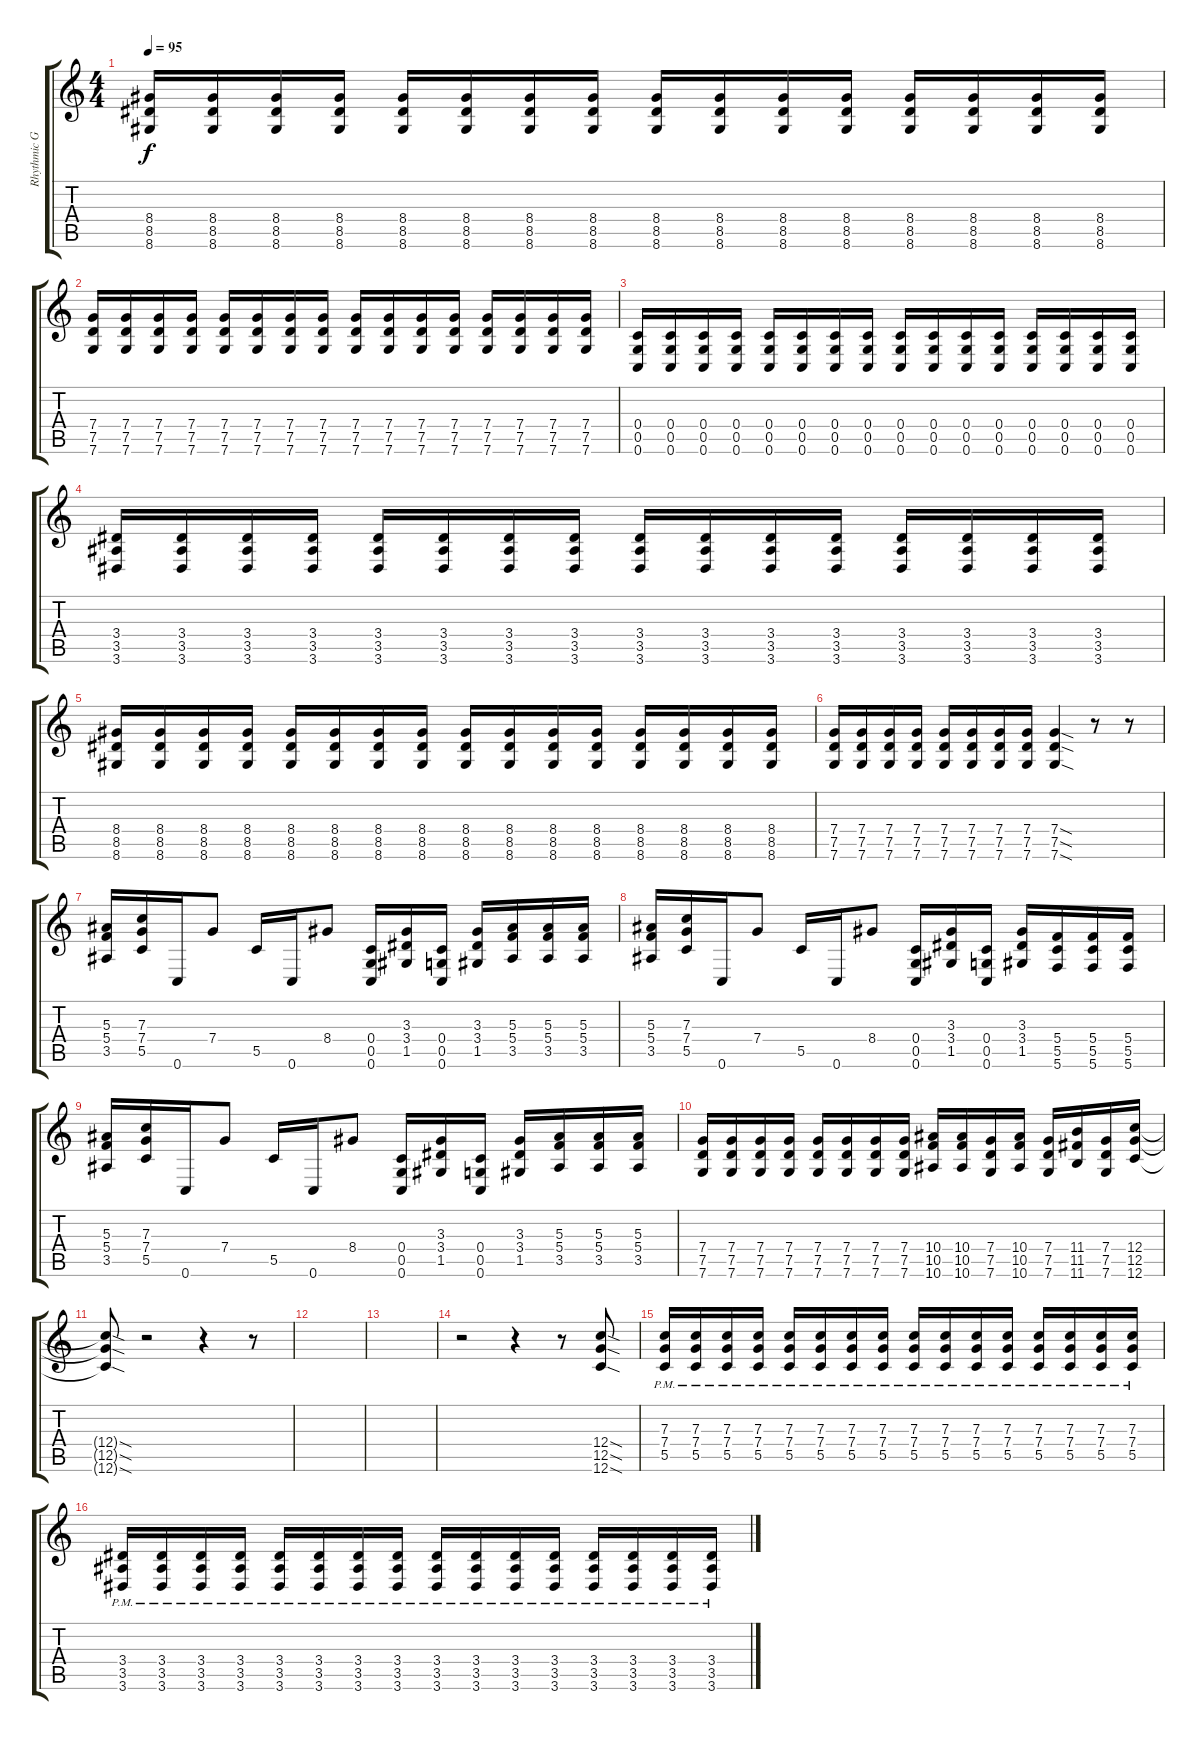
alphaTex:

\track ("Rhythmic Guitar" "Rhythmic G") {instrument distortionguitar}
\staff {score tabs}
\tuning (D4 A3 F3 C3 G2 C2) {hide}
\ts (4 4)
\tempo 95
\clef g2
\ks c
(8.4 8.5 8.6).16{dy f} (8.4 8.5 8.6).16 (8.4 8.5 8.6).16 (8.4 8.5 8.6).16 (8.4 8.5 8.6).16 (8.4 8.5 8.6).16 (8.4 8.5 8.6).16 (8.4 8.5 8.6).16 (8.4 8.5 8.6).16 (8.4 8.5 8.6).16 (8.4 8.5 8.6).16 (8.4 8.5 8.6).16 (8.4 8.5 8.6).16 (8.4 8.5 8.6).16 (8.4 8.5 8.6).16 (8.4 8.5 8.6).16 |
(7.4 7.5 7.6).16 (7.4 7.5 7.6).16 (7.4 7.5 7.6).16 (7.4 7.5 7.6).16 (7.4 7.5 7.6).16 (7.4 7.5 7.6).16 (7.4 7.5 7.6).16 (7.4 7.5 7.6).16 (7.4 7.5 7.6).16 (7.4 7.5 7.6).16 (7.4 7.5 7.6).16 (7.4 7.5 7.6).16 (7.4 7.5 7.6).16 (7.4 7.5 7.6).16 (7.4 7.5 7.6).16 (7.4 7.5 7.6).16 |
(0.4 0.5 0.6).16 (0.4 0.5 0.6).16 (0.4 0.5 0.6).16 (0.4 0.5 0.6).16 (0.4 0.5 0.6).16 (0.4 0.5 0.6).16 (0.4 0.5 0.6).16 (0.4 0.5 0.6).16 (0.4 0.5 0.6).16 (0.4 0.5 0.6).16 (0.4 0.5 0.6).16 (0.4 0.5 0.6).16 (0.4 0.5 0.6).16 (0.4 0.5 0.6).16 (0.4 0.5 0.6).16 (0.4 0.5 0.6).16 |
(3.4 3.5 3.6).16 (3.4 3.5 3.6).16 (3.4 3.5 3.6).16 (3.4 3.5 3.6).16 (3.4 3.5 3.6).16 (3.4 3.5 3.6).16 (3.4 3.5 3.6).16 (3.4 3.5 3.6).16 (3.4 3.5 3.6).16 (3.4 3.5 3.6).16 (3.4 3.5 3.6).16 (3.4 3.5 3.6).16 (3.4 3.5 3.6).16 (3.4 3.5 3.6).16 (3.4 3.5 3.6).16 (3.4 3.5 3.6).16 |
(8.4 8.5 8.6).16 (8.4 8.5 8.6).16 (8.4 8.5 8.6).16 (8.4 8.5 8.6).16 (8.4 8.5 8.6).16 (8.4 8.5 8.6).16 (8.4 8.5 8.6).16 (8.4 8.5 8.6).16 (8.4 8.5 8.6).16 (8.4 8.5 8.6).16 (8.4 8.5 8.6).16 (8.4 8.5 8.6).16 (8.4 8.5 8.6).16 (8.4 8.5 8.6).16 (8.4 8.5 8.6).16 (8.4 8.5 8.6).16 |
(7.4 7.5 7.6).16 (7.4 7.5 7.6).16 (7.4 7.5 7.6).16 (7.4 7.5 7.6).16 (7.4 7.5 7.6).16 (7.4 7.5 7.6).16 (7.4 7.5 7.6).16 (7.4 7.5 7.6).16 (7.4{sod} 7.5{sod} 7.6{sod}).4 r.8 r.8 |
(5.3 5.4 3.5).16 (7.3 7.4 5.5).16 0.6.16 7.4.8 5.5.16 0.6.16 8.4.8 (0.4 0.5 0.6).16 (3.3 3.4 1.5).16 (0.4 0.5 0.6).16 (3.3 3.4 1.5).16 (5.3 5.4 3.5).16 (5.3 5.4 3.5).16 (5.3 5.4 3.5).16 |
(5.3 5.4 3.5).16 (7.3 7.4 5.5).16 0.6.16 7.4.8 5.5.16 0.6.16 8.4.8 (0.4 0.5 0.6).16 (3.3 3.4 1.5).16 (0.4 0.5 0.6).16 (3.3 3.4 1.5).16 (5.4 5.5 5.6).16 (5.4 5.5 5.6).16 (5.4 5.5 5.6).16 |
(5.3 5.4 3.5).16 (7.3 7.4 5.5).16 0.6.16 7.4.8 5.5.16 0.6.16 8.4.8 (0.4 0.5 0.6).16 (3.3 3.4 1.5).16 (0.4 0.5 0.6).16 (3.3 3.4 1.5).16 (5.3 5.4 3.5).16 (5.3 5.4 3.5).16 (5.3 5.4 3.5).16 |
(7.4 7.5 7.6).16 (7.4 7.5 7.6).16 (7.4 7.5 7.6).16 (7.4 7.5 7.6).16 (7.4 7.5 7.6).16 (7.4 7.5 7.6).16 (7.4 7.5 7.6).16 (7.4 7.5 7.6).16 (10.4 10.5 10.6).16 (10.4 10.5 10.6).16 (7.4 7.5 7.6).16 (10.4 10.5 10.6).16 (7.4 7.5 7.6).16 (11.4 11.5 11.6).16 (7.4 7.5 7.6).16 (12.4 12.5 12.6).16 |
(12.4{sod t} 12.5{sod t} 12.6{sod t}).8 r.2 r.4 r.8 |
|
|
r.2 r.4 r.8 (12.4{sod} 12.5{sod} 12.6{sod}).8 |
(7.3{pm} 7.4{pm} 5.5{pm}).16 (7.3{pm} 7.4{pm} 5.5{pm}).16 (7.3{pm} 7.4{pm} 5.5{pm}).16 (7.3{pm} 7.4{pm} 5.5{pm}).16 (7.3{pm} 7.4{pm} 5.5{pm}).16 (7.3{pm} 7.4{pm} 5.5{pm}).16 (7.3{pm} 7.4{pm} 5.5{pm}).16 (7.3{pm} 7.4{pm} 5.5{pm}).16 (7.3{pm} 7.4{pm} 5.5{pm}).16 (7.3{pm} 7.4{pm} 5.5{pm}).16 (7.3{pm} 7.4{pm} 5.5{pm}).16 (7.3{pm} 7.4{pm} 5.5{pm}).16 (7.3{pm} 7.4{pm} 5.5{pm}).16 (7.3{pm} 7.4{pm} 5.5{pm}).16 (7.3{pm} 7.4{pm} 5.5{pm}).16 (7.3{pm} 7.4{pm} 5.5{pm}).16 |
(3.4{pm} 3.5{pm} 3.6{pm}).16 (3.4{pm} 3.5{pm} 3.6{pm}).16 (3.4{pm} 3.5{pm} 3.6{pm}).16 (3.4{pm} 3.5{pm} 3.6{pm}).16 (3.4{pm} 3.5{pm} 3.6{pm}).16 (3.4{pm} 3.5{pm} 3.6{pm}).16 (3.4{pm} 3.5{pm} 3.6{pm}).16 (3.4{pm} 3.5{pm} 3.6{pm}).16 (3.4{pm} 3.5{pm} 3.6{pm}).16 (3.4{pm} 3.5{pm} 3.6{pm}).16 (3.4{pm} 3.5{pm} 3.6{pm}).16 (3.4{pm} 3.5{pm} 3.6{pm}).16 (3.4{pm} 3.5{pm} 3.6{pm}).16 (3.4{pm} 3.5{pm} 3.6{pm}).16 (3.4{pm} 3.5{pm} 3.6{pm}).16 (3.4{pm} 3.5{pm} 3.6{pm}).16
